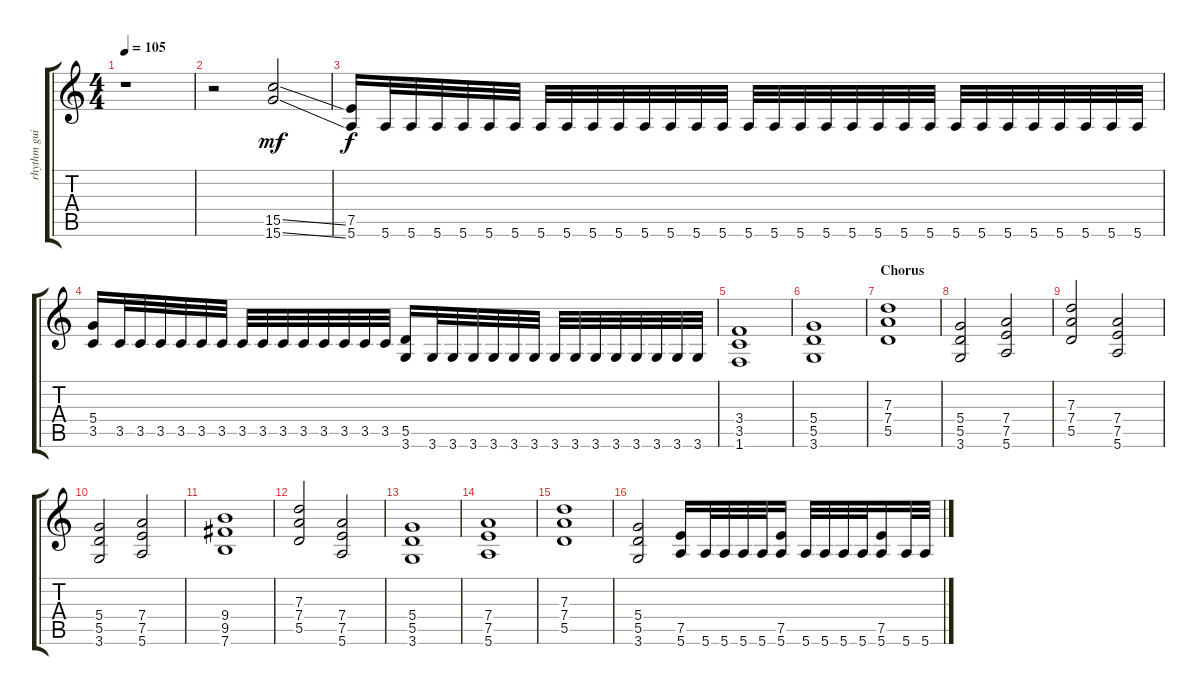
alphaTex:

\track ("rhythm guitar 1" "rhythm gui") {instrument distortionguitar}
\staff {score tabs}
\tuning (E4 B3 G3 D3 A2 E2) {hide}
\ts (4 4)
\tempo 105
\clef g2
\ks c
r.1{dy f} |
r.2 (15.5{ss} 15.6{ss}).2{dy mf} |
(7.5 5.6).16{dy f} 5.6.32 5.6.32 5.6.32 5.6.32 5.6.32 5.6.32 5.6.32 5.6.32 5.6.32 5.6.32 5.6.32 5.6.32 5.6.32 5.6.32 5.6.32 5.6.32 5.6.32 5.6.32 5.6.32 5.6.32 5.6.32 5.6.32 5.6.32 5.6.32 5.6.32 5.6.32 5.6.32 5.6.32 5.6.32 5.6.32 |
(5.4 3.5).16 3.5.32 3.5.32 3.5.32 3.5.32 3.5.32 3.5.32 3.5.32 3.5.32 3.5.32 3.5.32 3.5.32 3.5.32 3.5.32 3.5.32 (5.5 3.6).16 3.6.32 3.6.32 3.6.32 3.6.32 3.6.32 3.6.32 3.6.32 3.6.32 3.6.32 3.6.32 3.6.32 3.6.32 3.6.32 3.6.32 |
(3.4 3.5 1.6).1 |
(5.4 5.5 3.6).1 |
\section ("" "Chorus")
(7.3 7.4 5.5).1 |
(5.4 5.5 3.6).2 (7.4 7.5 5.6).2 |
(7.3 7.4 5.5).2 (7.4 7.5 5.6).2 |
(5.4 5.5 3.6).2 (7.4 7.5 5.6).2 |
(9.4 9.5 7.6).1 |
(7.3 7.4 5.5).2 (7.4 7.5 5.6).2 |
(5.4 5.5 3.6).1 |
(7.4 7.5 5.6).1 |
\section ("" "")
(7.3 7.4 5.5).1 |
(5.4 5.5 3.6).2 (7.5 5.6).16 5.6.32 5.6.32 5.6.32 5.6.32 (7.5 5.6).16 5.6.32 5.6.32 5.6.32 5.6.32 (7.5 5.6).16 5.6.32 5.6.32
